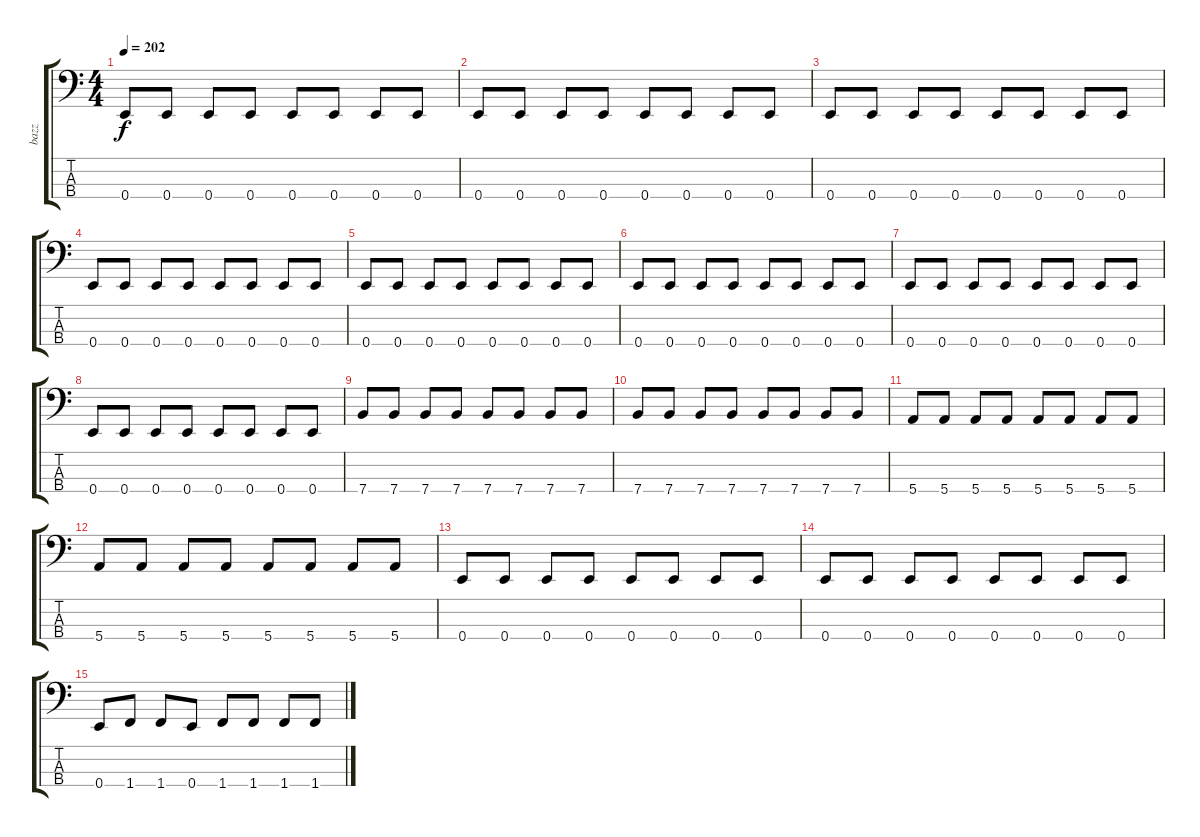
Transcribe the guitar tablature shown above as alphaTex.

\track ("bazz" "bazz") {instrument electricbassfinger}
\staff {score tabs}
\tuning (G2 D2 A1 E1) {hide}
\ts (4 4)
\tempo 202
\clef f4
\ks c
0.4.8{dy f} 0.4.8 0.4.8 0.4.8 0.4.8 0.4.8 0.4.8 0.4.8 |
0.4.8 0.4.8 0.4.8 0.4.8 0.4.8 0.4.8 0.4.8 0.4.8 |
0.4.8 0.4.8 0.4.8 0.4.8 0.4.8 0.4.8 0.4.8 0.4.8 |
0.4.8 0.4.8 0.4.8 0.4.8 0.4.8 0.4.8 0.4.8 0.4.8 |
0.4.8 0.4.8 0.4.8 0.4.8 0.4.8 0.4.8 0.4.8 0.4.8 |
0.4.8 0.4.8 0.4.8 0.4.8 0.4.8 0.4.8 0.4.8 0.4.8 |
0.4.8 0.4.8 0.4.8 0.4.8 0.4.8 0.4.8 0.4.8 0.4.8 |
0.4.8 0.4.8 0.4.8 0.4.8 0.4.8 0.4.8 0.4.8 0.4.8 |
7.4.8 7.4.8 7.4.8 7.4.8 7.4.8 7.4.8 7.4.8 7.4.8 |
7.4.8 7.4.8 7.4.8 7.4.8 7.4.8 7.4.8 7.4.8 7.4.8 |
5.4.8 5.4.8 5.4.8 5.4.8 5.4.8 5.4.8 5.4.8 5.4.8 |
5.4.8 5.4.8 5.4.8 5.4.8 5.4.8 5.4.8 5.4.8 5.4.8 |
0.4.8 0.4.8 0.4.8 0.4.8 0.4.8 0.4.8 0.4.8 0.4.8 |
0.4.8 0.4.8 0.4.8 0.4.8 0.4.8 0.4.8 0.4.8 0.4.8 |
0.4.8 1.4.8 1.4.8 0.4.8 1.4.8 1.4.8 1.4.8 1.4.8
